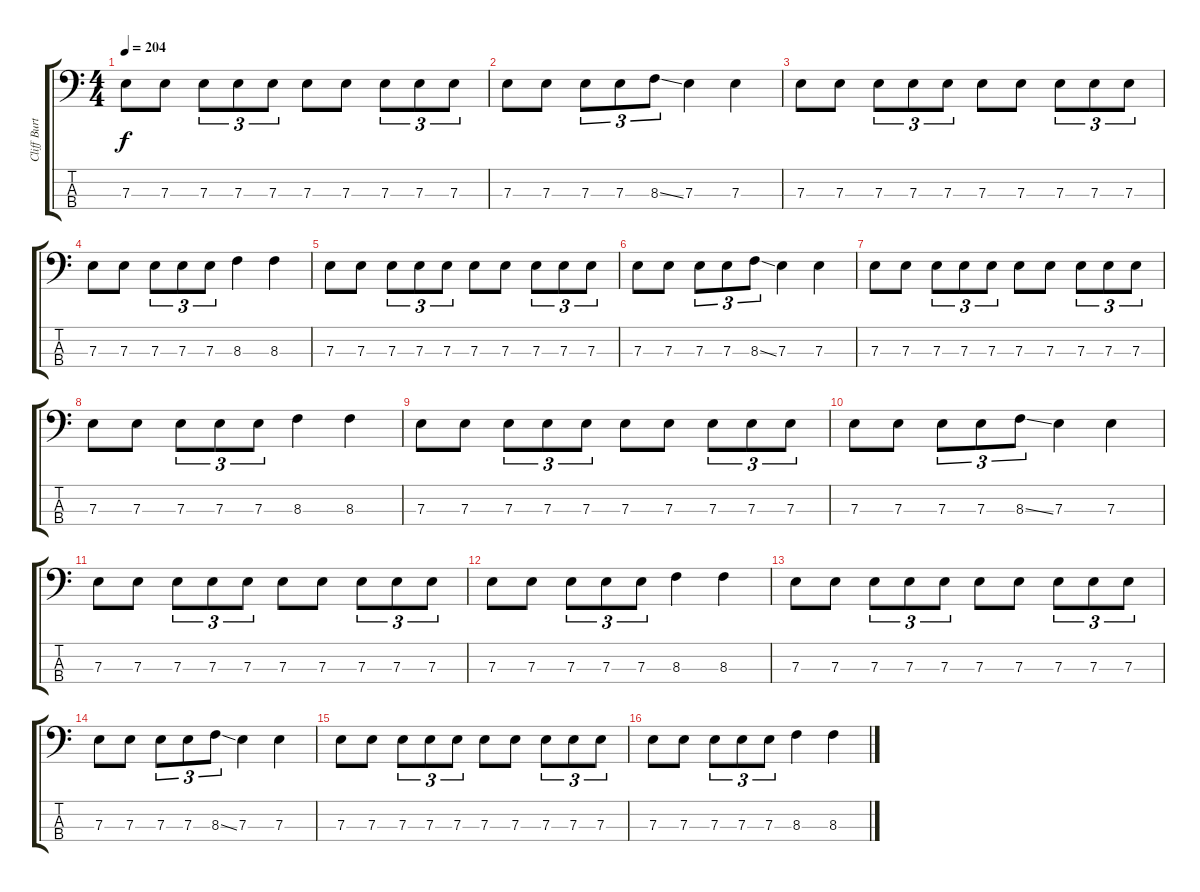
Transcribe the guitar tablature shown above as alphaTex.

\track ("Cliff Burton (Bass)" "Cliff Burt") {instrument electricbasspick}
\staff {score tabs}
\tuning (G2 D2 A1 E1) {hide}
\ts (4 4)
\tempo 204
\clef f4
\ks c
7.3.8{dy f} 7.3.8 7.3.8{tu (3 2)} 7.3.8{tu (3 2)} 7.3.8{tu (3 2)} 7.3.8 7.3.8 7.3.8{tu (3 2)} 7.3.8{tu (3 2)} 7.3.8{tu (3 2)} |
7.3.8 7.3.8 7.3.8{tu (3 2)} 7.3.8{tu (3 2)} 8.3{ss}.8{tu (3 2)} 7.3.4 7.3.4 |
7.3.8 7.3.8 7.3.8{tu (3 2)} 7.3.8{tu (3 2)} 7.3.8{tu (3 2)} 7.3.8 7.3.8 7.3.8{tu (3 2)} 7.3.8{tu (3 2)} 7.3.8{tu (3 2)} |
7.3.8 7.3.8 7.3.8{tu (3 2)} 7.3.8{tu (3 2)} 7.3.8{tu (3 2)} 8.3.4 8.3.4 |
7.3.8 7.3.8 7.3.8{tu (3 2)} 7.3.8{tu (3 2)} 7.3.8{tu (3 2)} 7.3.8 7.3.8 7.3.8{tu (3 2)} 7.3.8{tu (3 2)} 7.3.8{tu (3 2)} |
7.3.8 7.3.8 7.3.8{tu (3 2)} 7.3.8{tu (3 2)} 8.3{ss}.8{tu (3 2)} 7.3.4 7.3.4 |
7.3.8 7.3.8 7.3.8{tu (3 2)} 7.3.8{tu (3 2)} 7.3.8{tu (3 2)} 7.3.8 7.3.8 7.3.8{tu (3 2)} 7.3.8{tu (3 2)} 7.3.8{tu (3 2)} |
7.3.8 7.3.8 7.3.8{tu (3 2)} 7.3.8{tu (3 2)} 7.3.8{tu (3 2)} 8.3.4 8.3.4 |
7.3.8 7.3.8 7.3.8{tu (3 2)} 7.3.8{tu (3 2)} 7.3.8{tu (3 2)} 7.3.8 7.3.8 7.3.8{tu (3 2)} 7.3.8{tu (3 2)} 7.3.8{tu (3 2)} |
7.3.8 7.3.8 7.3.8{tu (3 2)} 7.3.8{tu (3 2)} 8.3{ss}.8{tu (3 2)} 7.3.4 7.3.4 |
7.3.8 7.3.8 7.3.8{tu (3 2)} 7.3.8{tu (3 2)} 7.3.8{tu (3 2)} 7.3.8 7.3.8 7.3.8{tu (3 2)} 7.3.8{tu (3 2)} 7.3.8{tu (3 2)} |
7.3.8 7.3.8 7.3.8{tu (3 2)} 7.3.8{tu (3 2)} 7.3.8{tu (3 2)} 8.3.4 8.3.4 |
7.3.8 7.3.8 7.3.8{tu (3 2)} 7.3.8{tu (3 2)} 7.3.8{tu (3 2)} 7.3.8 7.3.8 7.3.8{tu (3 2)} 7.3.8{tu (3 2)} 7.3.8{tu (3 2)} |
7.3.8 7.3.8 7.3.8{tu (3 2)} 7.3.8{tu (3 2)} 8.3{ss}.8{tu (3 2)} 7.3.4 7.3.4 |
7.3.8 7.3.8 7.3.8{tu (3 2)} 7.3.8{tu (3 2)} 7.3.8{tu (3 2)} 7.3.8 7.3.8 7.3.8{tu (3 2)} 7.3.8{tu (3 2)} 7.3.8{tu (3 2)} |
7.3.8 7.3.8 7.3.8{tu (3 2)} 7.3.8{tu (3 2)} 7.3.8{tu (3 2)} 8.3.4 8.3.4
